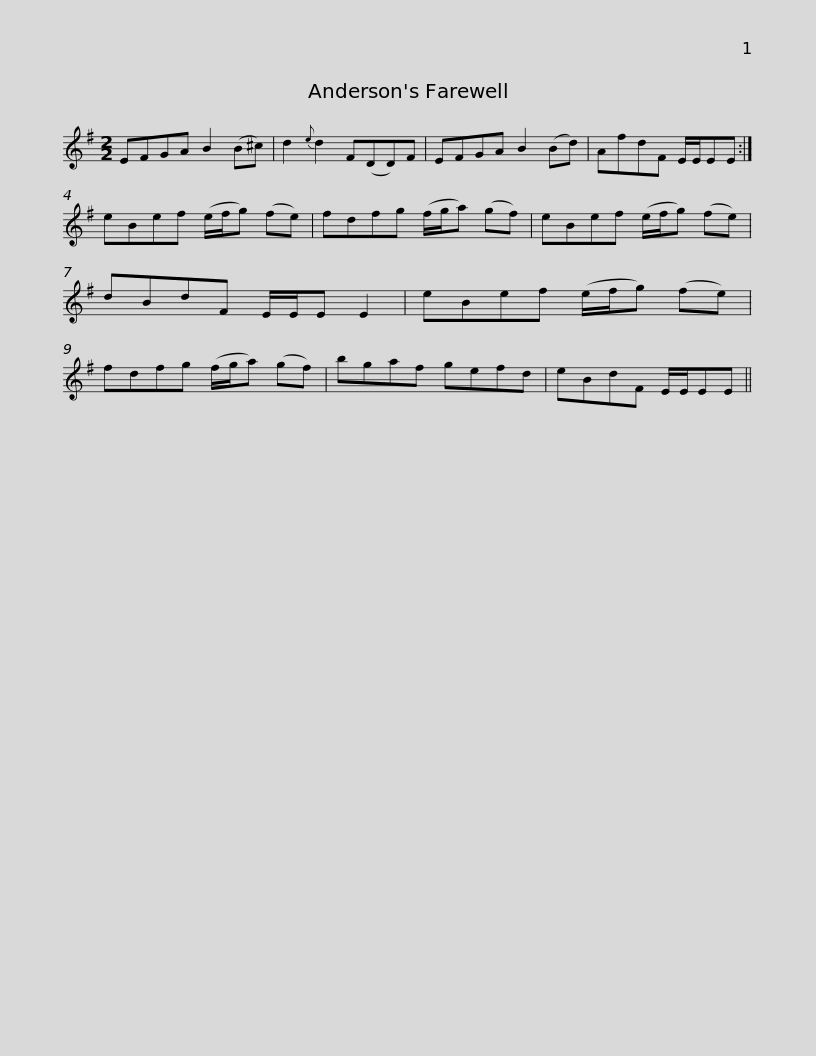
X:1
L:1/8
M:2/2
I:linebreak $
K:Emin
V:1 treble
V:1
 EFGA B2 (B^c) | d2{e} d2 F(DD)F | EFGA B2 (Bd) | AfdF E/E/EE :| eBef (e/f/g) (fe) |$ %5
 fdfg (f/g/a) (gf) | eBef (e/f/g) (fe) | dBdF E/E/E E2 | eBef (e/f/g) (fe) | fdfg (f/g/a) (gf) |$ %10
 bgaf gefd | eBdF E/E/EE || %12
